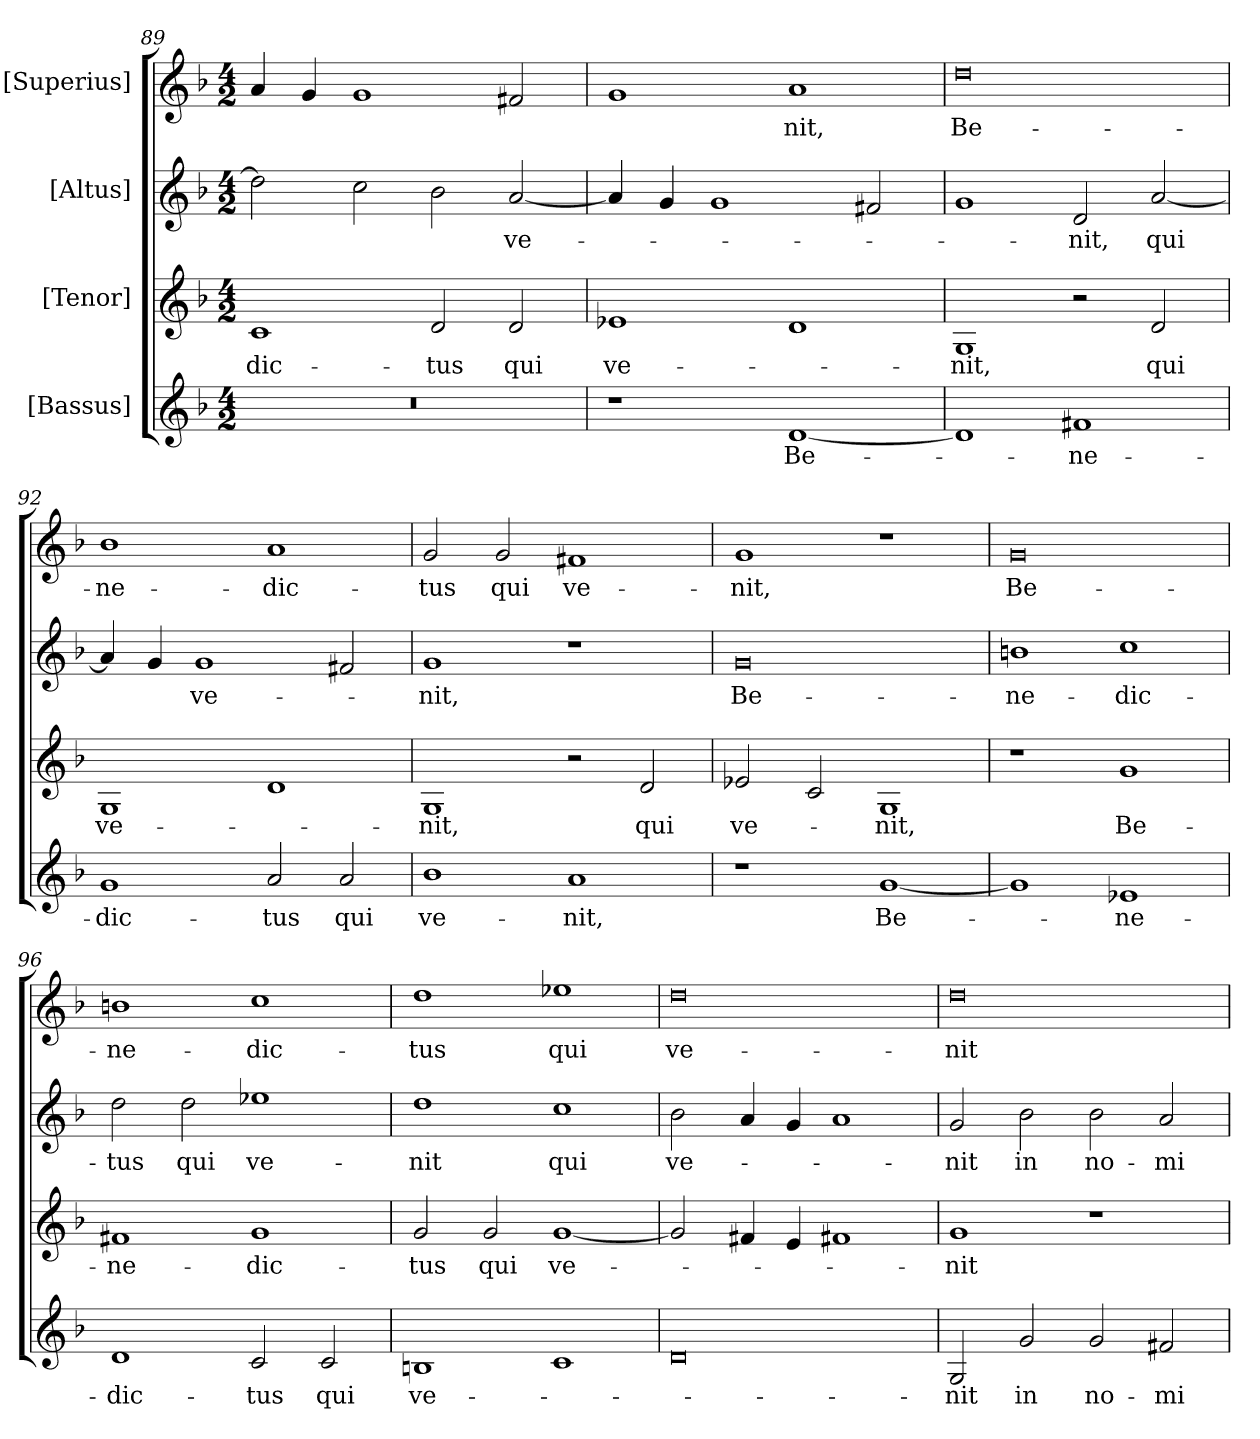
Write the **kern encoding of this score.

**kern	**text	**kern	**text	**kern	**text	**kern	**text
*part4	*part4	*part3	*part3	*part2	*part2	*part1	*part1
*staff4	*staff4	*staff3	*staff3	*staff2	*staff2	*staff1	*staff1
*I"[Bassus]	*	*I"[Tenor]	*	*I"[Altus]	*	*I"[Superius]	*
*clefG2	*	*clefG2	*	*clefG2	*	*clefG2	*
*k[b-]	*	*k[b-]	*	*k[b-]	*	*k[b-]	*
*M4/2	*	*M4/2	*	*M4/2	*	*M4/2	*
=89	=89	=89	=89	=89	=89	=89	=89
0r	.	1c/	-dic-	2dd\]	.	4a/	.
.	.	.	.	.	.	4g/	.
.	.	.	.	2cc\	.	1g/	.
.	.	2d/	-tus	2b-\	.	.	.
.	.	2d/	qui	[2a/	ve-	2f#X/	.
=90	=90	=90	=90	=90	=90	=90	=90
1r	.	1e-X/	ve-	4a/]	.	1g/	.
.	.	.	.	4g/	.	.	.
.	.	.	.	1g/	.	.	.
[1d/	Be-	1d/	.	.	.	1a/	-nit,
.	.	.	.	2f#X/	.	.	.
=91	=91	=91	=91	=91	=91	=91	=91
1d/]	.	1G/	-nit,	1g/	.	0dd\	Be-
1f#X/	-ne-	2r	.	2d/	-nit,	.	.
.	.	2d/	qui	[2a/	qui	.	.
=92	=92	=92	=92	=92	=92	=92	=92
1g/	-dic-	1G/	ve-	4a/]	.	1b-\	-ne-
.	.	.	.	4g/	.	.	.
.	.	.	.	1g/	ve-	.	.
2a/	-tus	1d/	.	.	.	1a/	-dic-
2a/	qui	.	.	2f#X/	.	.	.
=93	=93	=93	=93	=93	=93	=93	=93
1b-\	ve-	1G/	-nit,	1g/	-nit,	2g/	-tus
.	.	.	.	.	.	2g/	qui
1a/	-nit,	2r	.	1r	.	1f#X/	ve-
.	.	2d/	qui	.	.	.	.
=94	=94	=94	=94	=94	=94	=94	=94
1r	.	2e-X/	ve-	0g/	Be-	1g/	-nit,
.	.	2c/	.	.	.	.	.
[1g/	Be-	1G/	-nit,	.	.	1r	.
=95	=95	=95	=95	=95	=95	=95	=95
1g/]	.	1r	.	1bn\	-ne-	0g/	Be-
1e-X/	-ne-	1g/	Be-	1cc\	-dic-	.	.
=96	=96	=96	=96	=96	=96	=96	=96
1d/	-dic-	1f#X/	-ne-	2dd\	-tus	1bn\	-ne-
.	.	.	.	2dd\	qui	.	.
2c/	-tus	1g/	-dic-	1ee-X\	ve-	1cc\	-dic-
2c/	qui	.	.	.	.	.	.
=97	=97	=97	=97	=97	=97	=97	=97
1Bn/	ve-	2g/	-tus	1dd\	-nit	1dd\	-tus
.	.	2g/	qui	.	.	.	.
1c/	.	[1g/	ve-	1cc\	qui	1ee-X\	qui
=98	=98	=98	=98	=98	=98	=98	=98
0d/	.	2g/]	.	2b-\	ve-	0dd\	ve-
.	.	4f#X/	.	4a/	.	.	.
.	.	4e/	.	4g/	.	.	.
.	.	1f#X/	.	1a/	.	.	.
=99	=99	=99	=99	=99	=99	=99	=99
2G/	-nit	1g/	-nit	2g/	-nit	0dd\	-nit
2g/	in	.	.	2b-\	in	.	.
2g/	no-	1r	.	2b-\	no-	.	.
2f#X/	-mi-	.	.	2a/	-mi-	.	.
=	=	=	=	=	=	=	=
*-	*-	*-	*-	*-	*-	*-	*-
